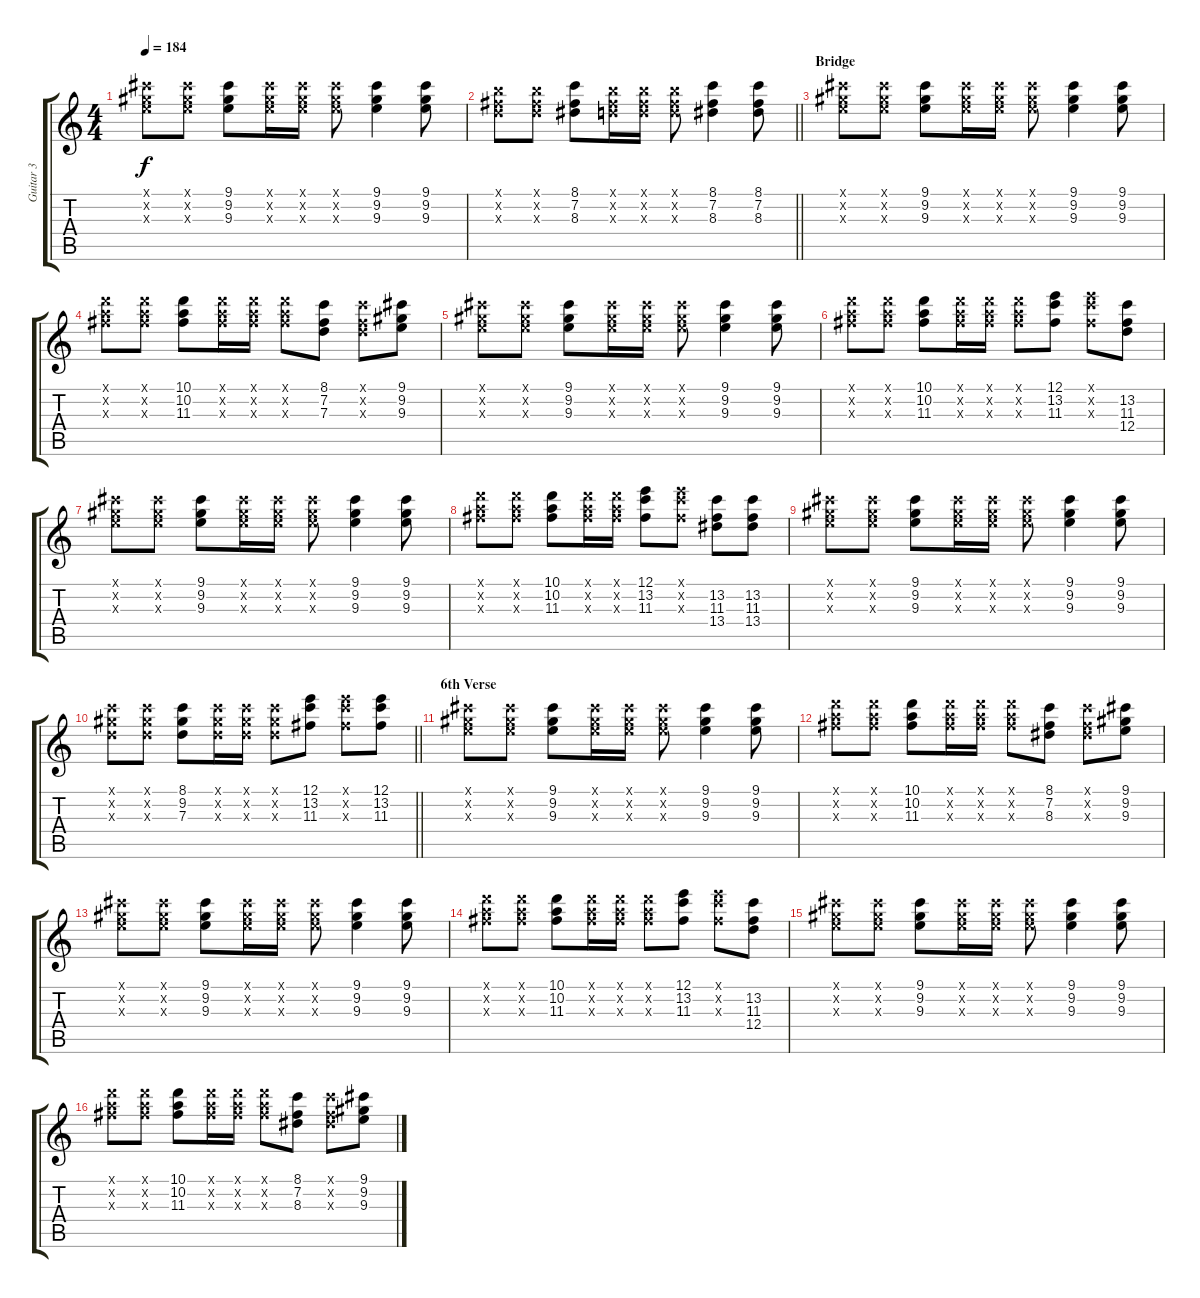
\track ("Guitar 3" "Guitar 3") {instrument distortionguitar}
\staff {score tabs}
\tuning (E4 B3 G3 D3 A2 E2) {hide}
\ts (4 4)
\tempo 184
\clef g2
\ks c
(9.1{x} 9.2{x} 9.3{x}).8{dy f} (9.1{x} 9.2{x} 9.3{x}).8 (9.1 9.2 9.3).8 (9.1{x} 9.2{x} 9.3{x}).16 (9.1{x} 9.2{x} 9.3{x}).16 (9.1{x} 9.2{x} 9.3{x}).8 (9.1 9.2 9.3).4 (9.1 9.2 9.3).8 |
\barLineRight lightlight
(7.1{x} 7.2{x} 7.3{x}).8 (7.1{x} 7.2{x} 7.3{x}).8 (8.1 7.2 8.3).8 (7.1{x} 7.2{x} 7.3{x}).16 (7.1{x} 7.2{x} 7.3{x}).16 (7.1{x} 7.2{x} 7.3{x}).8 (8.1 7.2 8.3).4 (8.1 7.2 8.3).8 |
\section ("" "Bridge")
(9.1{x} 9.2{x} 9.3{x}).8 (9.1{x} 9.2{x} 9.3{x}).8 (9.1 9.2 9.3).8 (9.1{x} 9.2{x} 9.3{x}).16 (9.1{x} 9.2{x} 9.3{x}).16 (9.1{x} 9.2{x} 9.3{x}).8 (9.1 9.2 9.3).4 (9.1 9.2 9.3).8 |
(10.1{x} 10.2{x} 11.3{x}).8 (10.1{x} 10.2{x} 11.3{x}).8 (10.1 10.2 11.3).8 (10.1{x} 10.2{x} 11.3{x}).16 (10.1{x} 10.2{x} 11.3{x}).16 (10.1{x} 10.2{x} 11.3{x}).8 (8.1 7.2 7.3).8 (8.1{x} 7.2{x} 7.3{x}).8 (9.1 9.2 9.3).8 |
(9.1{x} 9.2{x} 9.3{x}).8 (9.1{x} 9.2{x} 9.3{x}).8 (9.1 9.2 9.3).8 (9.1{x} 9.2{x} 9.3{x}).16 (9.1{x} 9.2{x} 9.3{x}).16 (9.1{x} 9.2{x} 9.3{x}).8 (9.1 9.2 9.3).4 (9.1 9.2 9.3).8 |
(10.1{x} 10.2{x} 11.3{x}).8 (10.1{x} 10.2{x} 11.3{x}).8 (10.1 10.2 11.3).8 (10.1{x} 10.2{x} 11.3{x}).16 (10.1{x} 10.2{x} 11.3{x}).16 (10.1{x} 10.2{x} 11.3{x}).8 (12.1 13.2 11.3).8 (12.1{x} 13.2{x} 11.3{x}).8 (13.2 11.3 12.4).8 |
(9.1{x} 9.2{x} 9.3{x}).8 (9.1{x} 9.2{x} 9.3{x}).8 (9.1 9.2 9.3).8 (9.1{x} 9.2{x} 9.3{x}).16 (9.1{x} 9.2{x} 9.3{x}).16 (9.1{x} 9.2{x} 9.3{x}).8 (9.1 9.2 9.3).4 (9.1 9.2 9.3).8 |
(10.1{x} 10.2{x} 11.3{x}).8 (10.1{x} 10.2{x} 11.3{x}).8 (10.1 10.2 11.3).8 (10.1{x} 10.2{x} 11.3{x}).16 (10.1{x} 10.2{x} 11.3{x}).16 (12.1 13.2 11.3).8 (12.1{x} 13.2{x} 11.3{x}).8 (13.2 11.3 13.4).8 (13.2 11.3 13.4).8 |
(9.1{x} 9.2{x} 9.3{x}).8 (9.1{x} 9.2{x} 9.3{x}).8 (9.1 9.2 9.3).8 (9.1{x} 9.2{x} 9.3{x}).16 (9.1{x} 9.2{x} 9.3{x}).16 (9.1{x} 9.2{x} 9.3{x}).8 (9.1 9.2 9.3).4 (9.1 9.2 9.3).8 |
\barLineRight lightlight
(8.1{x} 9.2{x} 7.3{x}).8 (8.1{x} 9.2{x} 7.3{x}).8 (8.1 9.2 7.3).8 (8.1{x} 9.2{x} 7.3{x}).16 (8.1{x} 9.2{x} 7.3{x}).16 (8.1{x} 9.2{x} 7.3{x}).8 (12.1 13.2 11.3).8 (12.1{x} 13.2{x} 11.3{x}).8 (12.1 13.2 11.3).8 |
\section ("" "6th Verse")
(9.1{x} 9.2{x} 9.3{x}).8 (9.1{x} 9.2{x} 9.3{x}).8 (9.1 9.2 9.3).8 (9.1{x} 9.2{x} 9.3{x}).16 (9.1{x} 9.2{x} 9.3{x}).16 (9.1{x} 9.2{x} 9.3{x}).8 (9.1 9.2 9.3).4 (9.1 9.2 9.3).8 |
(10.1{x} 10.2{x} 11.3{x}).8 (10.1{x} 10.2{x} 11.3{x}).8 (10.1 10.2 11.3).8 (10.1{x} 10.2{x} 11.3{x}).16 (10.1{x} 10.2{x} 11.3{x}).16 (10.1{x} 10.2{x} 11.3{x}).8 (8.1 7.2 8.3).8 (8.1{x} 7.2{x} 8.3{x}).8 (9.1 9.2 9.3).8 |
(9.1{x} 9.2{x} 9.3{x}).8 (9.1{x} 9.2{x} 9.3{x}).8 (9.1 9.2 9.3).8 (9.1{x} 9.2{x} 9.3{x}).16 (9.1{x} 9.2{x} 9.3{x}).16 (9.1{x} 9.2{x} 9.3{x}).8 (9.1 9.2 9.3).4 (9.1 9.2 9.3).8 |
(10.1{x} 10.2{x} 11.3{x}).8 (10.1{x} 10.2{x} 11.3{x}).8 (10.1 10.2 11.3).8 (10.1{x} 10.2{x} 11.3{x}).16 (10.1{x} 10.2{x} 11.3{x}).16 (10.1{x} 10.2{x} 11.3{x}).8 (12.1 13.2 11.3).8 (12.1{x} 13.2{x} 11.3{x}).8 (13.2 11.3 12.4).8 |
(9.1{x} 9.2{x} 9.3{x}).8 (9.1{x} 9.2{x} 9.3{x}).8 (9.1 9.2 9.3).8 (9.1{x} 9.2{x} 9.3{x}).16 (9.1{x} 9.2{x} 9.3{x}).16 (9.1{x} 9.2{x} 9.3{x}).8 (9.1 9.2 9.3).4 (9.1 9.2 9.3).8 |
(10.1{x} 10.2{x} 11.3{x}).8 (10.1{x} 10.2{x} 11.3{x}).8 (10.1 10.2 11.3).8 (10.1{x} 10.2{x} 11.3{x}).16 (10.1{x} 10.2{x} 11.3{x}).16 (10.1{x} 10.2{x} 11.3{x}).8 (8.1 7.2 8.3).8 (8.1{x} 7.2{x} 8.3{x}).8 (9.1 9.2 9.3).8
